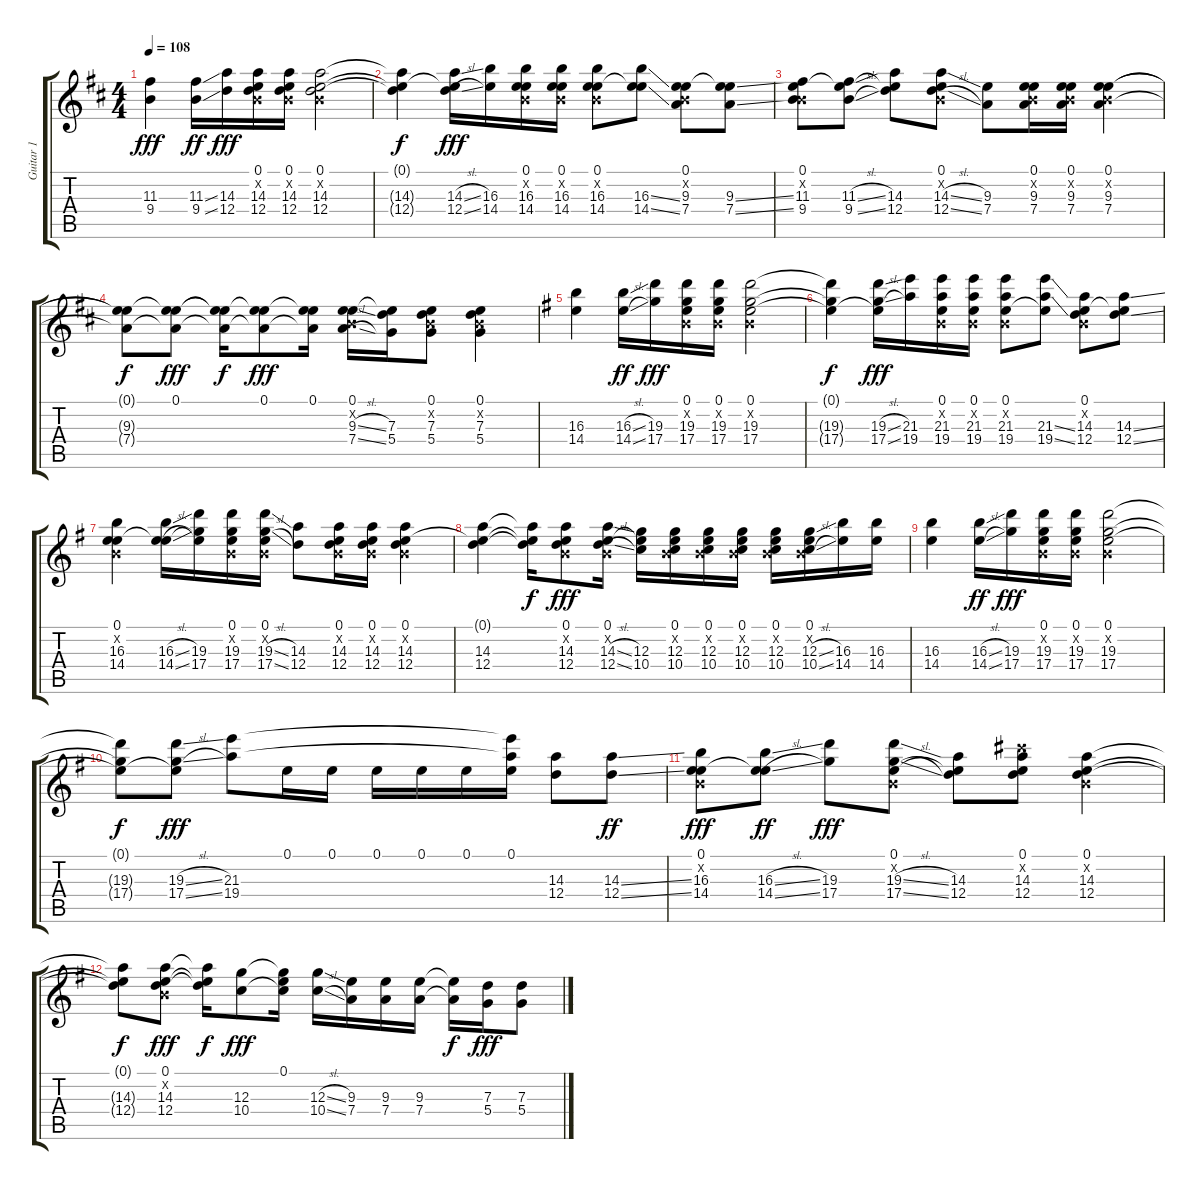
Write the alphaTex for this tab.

\track ("Guitar 1" "Guitar 1") {instrument distortionguitar}
\staff {score tabs}
\tuning (E4 B3 G3 D3 A2 E2) {hide}
\ts (4 4)
\tempo 108
\clef g2
\ks d
(11.3 9.4).4{dy fff} (11.3{ss} 9.4{ss}).16{dy ff} (14.3 12.4).16{dy fff} (0.1 0.2{x} 14.3 12.4).16 (0.1 0.2{x} 14.3 12.4).16 (0.1 0.2{x} 14.3 12.4).2 |
(0.1{t} 14.3{t} 12.4{t}).4{dy f} (0.1{t} 14.3{sl} 12.4{sl}).16{dy fff} (16.3 14.4).16 (0.1 0.2{x} 16.3 14.4).16 (0.1 0.2{x} 16.3 14.4).16 (0.1 0.2{x} 16.3 14.4).8 (0.1{t} 16.3{ss} 14.4{ss}).8 (0.1 0.2{x} 9.3 7.4).8 (0.1{t} 9.3{ss} 7.4{ss}).8 |
(0.1 0.2{x} 11.3 9.4).8 (0.1{t} 11.3{sl} 9.4{sl}).8 (0.1{t} 14.3 12.4).8 (0.1 0.2{x} 14.3{sl} 12.4{sl}).8 (9.3 7.4).8 (0.1 0.2{x} 9.3 7.4).16 (0.1 0.2{x} 9.3 7.4).16 (0.1 0.2{x} 9.3 7.4).4 |
(0.1{t} 9.3{t} 7.4{t}).8{dy f} (0.1 9.3{t} 7.4{t}).8{dy fff} (0.1{t} 9.3{t} 7.4{t}).16{dy f} (0.1 9.3{t} 7.4{t}).8{dy fff} (0.1 9.3{t} 7.4{t}).16 (0.1 0.2{x} 9.3{sl} 7.4{sl}).16 (0.1{t} 7.3 5.4).16 (0.1 0.2{x} 7.3 5.4).8 (0.1 0.2{x} 7.3 5.4).4 |
\ks g
(16.3 14.4).4 (16.3{sl} 14.4{sl}).16{dy ff} (19.3 17.4).16{dy fff} (0.1 0.2{x} 19.3 17.4).16 (0.1 0.2{x} 19.3 17.4).16 (0.1 0.2{x} 19.3 17.4).2 |
(0.1{t} 19.3{t} 17.4{t}).4{dy f} (0.1{t} 19.3{sl} 17.4{sl}).16{dy fff} (21.3 19.4).16 (0.1 0.2{x} 21.3 19.4).16 (0.1 0.2{x} 21.3 19.4).16 (0.1 0.2{x} 21.3 19.4).8 (0.1{t} 21.3{ss} 19.4{ss}).8 (0.1 0.2{x} 14.3 12.4).8 (0.1{t} 14.3{ss} 12.4{ss}).8 |
(0.1 0.2{x} 16.3 14.4).4 (0.1{t} 16.3{sl} 14.4{sl}).16 (0.1{t} 19.3 17.4).16 (0.1 0.2{x} 19.3 17.4).16 (0.1 0.2{x} 19.3{sl} 17.4{sl}).16 (14.3 12.4).8 (0.1 0.2{x} 14.3 12.4).16 (0.1 0.2{x} 14.3 12.4).16 (0.1 0.2{x} 14.3 12.4).4 |
(0.1{t} 14.3 12.4).4 (0.1{t} 14.3{t} 12.4{t}).16{dy f} (0.1 0.2{x} 14.3 12.4).8{dy fff} (0.1 0.2{x} 14.3{sl} 12.4{sl}).16 (0.1{t} 12.3 10.4).16 (0.1 0.2{x} 12.3 10.4).16 (0.1 0.2{x} 12.3 10.4).16 (0.1 0.2{x} 12.3 10.4).16 (0.1 0.2{x} 12.3 10.4).16 (0.1 0.2{x} 12.3{sl} 10.4{sl}).16 (16.3 14.4).16 (16.3 14.4).16 |
(16.3 14.4).4{volume 7} (16.3{sl} 14.4{sl}).16{dy ff} (19.3 17.4).16{dy fff} (0.1 0.2{x} 19.3 17.4).16 (0.1 0.2{x} 19.3 17.4).16 (0.1 0.2{x} 19.3 17.4).2 |
(0.1{t} 19.3{t} 17.4{t}).8{dy f} (0.1{t} 19.3{sl} 17.4{sl}).8{dy fff} (21.3 19.4).8 0.1.16 0.1.16 0.1.16 0.1.16 0.1.16 (0.1 21.3{t} 19.4{t}).16 (14.3 12.4).8 (14.3{ss} 12.4{ss}).8{dy ff} |
(0.1 0.2{x} 16.3 14.4).8{dy fff volume 0} (0.1{t} 16.3{sl} 14.4{sl}).8{dy ff} (19.3 17.4).8{dy fff} (0.1 0.2{x} 19.3{sl} 17.4{sl}).8 (0.1{t} 14.3 12.4).8 (0.1 14.2{x} 14.3 12.4).8 (0.1 0.2{x} 14.3 12.4).4 |
(0.1{t} 14.3{t} 12.4{t}).8{dy f} (0.1 0.2{x} 14.3 12.4).8{dy fff} (0.1{t} 14.3{t} 12.4{t}).16{dy f} (12.3 10.4).8{dy fff} (0.1 12.3{t} 10.4{t}).16 (12.3{sl} 10.4{sl}).16 (9.3 7.4).16 (9.3 7.4).16 (9.3 7.4).16 (9.3{t} 7.4{t}).16{dy f} (7.3 5.4).16{dy fff} (7.3 5.4).8
